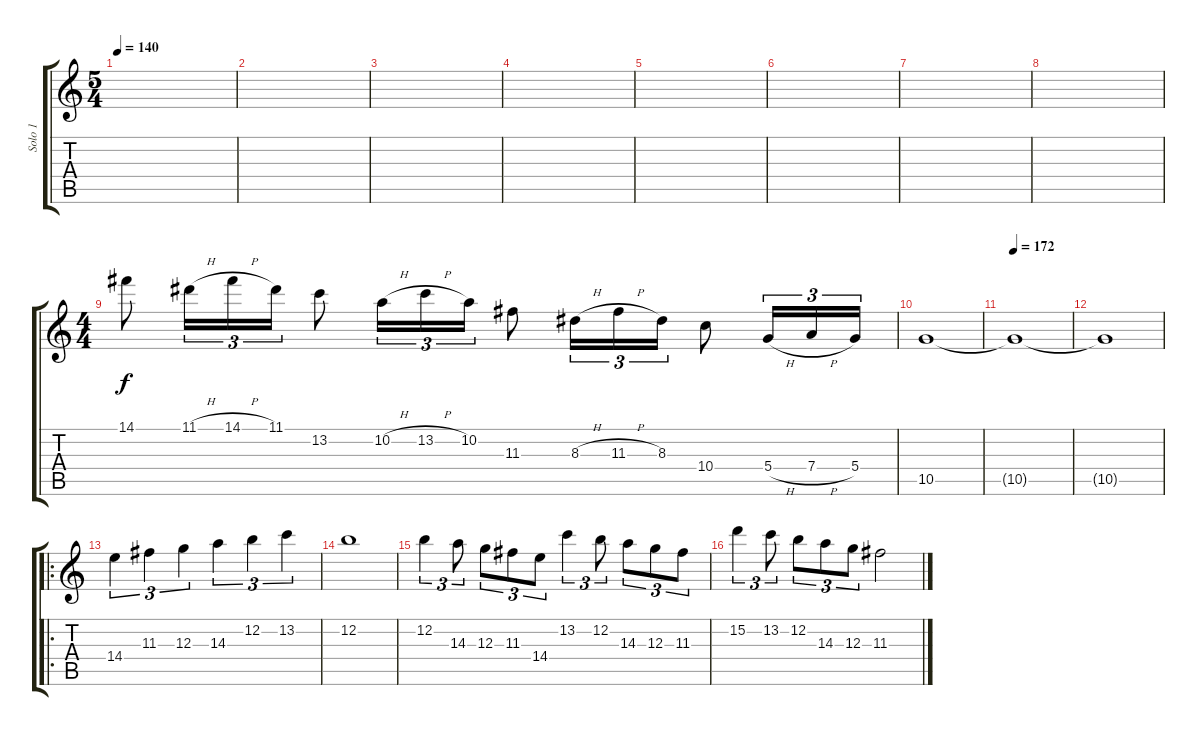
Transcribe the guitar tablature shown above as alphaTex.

\track ("Solo 1" "Solo 1") {instrument distortionguitar}
\staff {score tabs}
\tuning (E4 B3 G3 D3 A2 E2) {hide}
\ts (5 4)
\tempo 140
\clef g2
\ks c
|
|
|
|
|
|
|
|
\ts (4 4)
14.1.8 11.1{h}.16{tu (3 2)} 14.1{h}.16{tu (3 2)} 11.1.16{tu (3 2)} 13.2.8 10.2{h}.16{tu (3 2)} 13.2{h}.16{tu (3 2)} 10.2.16{tu (3 2)} 11.3.8 8.3{h}.16{tu (3 2)} 11.3{h}.16{tu (3 2)} 8.3.16{tu (3 2)} 10.4.8 5.4{h}.16{tu (3 2)} 7.4{h}.16{tu (3 2)} 5.4.16{tu (3 2)} |
10.5.1 |
\tempo 172
10.5{t}.1 |
10.5{t}.1 |
\ro
14.4.4{tu (3 2)} 11.3.4{tu (3 2)} 12.3.4{tu (3 2)} 14.3.4{tu (3 2)} 12.2.4{tu (3 2)} 13.2.4{tu (3 2)} |
12.2.1 |
12.2.4{tu (3 2)} 14.3.8{tu (3 2)} 12.3.8{tu (3 2)} 11.3.8{tu (3 2)} 14.4.8{tu (3 2)} 13.2.4{tu (3 2)} 12.2.8{tu (3 2)} 14.3.8{tu (3 2)} 12.3.8{tu (3 2)} 11.3.8{tu (3 2)} |
15.2.4{tu (3 2)} 13.2.8{tu (3 2)} 12.2.8{tu (3 2)} 14.3.8{tu (3 2)} 12.3.8{tu (3 2)} 11.3.2
